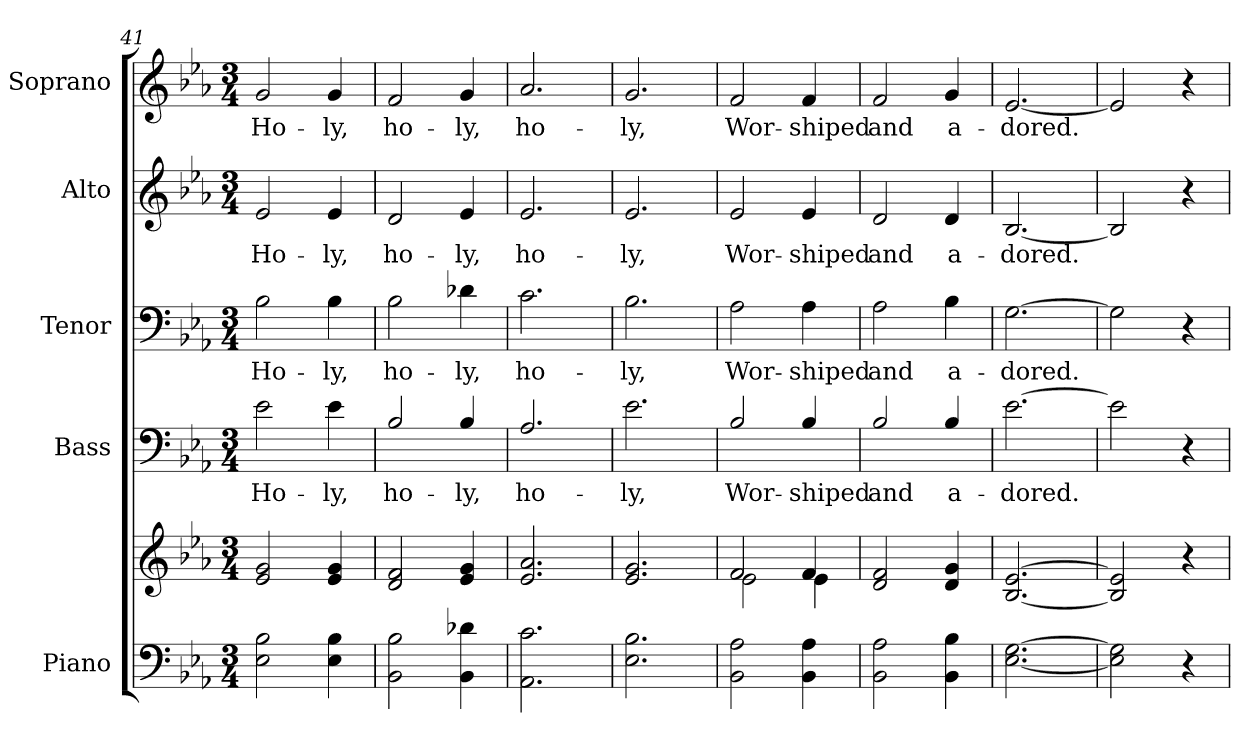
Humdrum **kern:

**kern	**kern	**kern	**text	**kern	**text	**kern	**text	**kern	**text
*part5	*part5	*part4	*part4	*part3	*part3	*part2	*part2	*part1	*part1
*staff6	*staff5	*staff4	*staff4	*staff3	*staff3	*staff2	*staff2	*staff1	*staff1
*I"Piano	*	*I"Bass	*	*I"Tenor	*	*I"Alto	*	*I"Soprano	*
*I'Pno.	*	*I'B.	*	*I'T.	*	*I'A.	*	*I'S.	*
!!LO:PB:g=z
*clefF4	*clefG2	*clefF4	*	*clefF4	*	*clefG2	*	*clefG2	*
*	*	*ITrd7c12	*	*	*	*	*	*	*
*k[b-e-a-]	*k[b-e-a-]	*k[b-e-a-]	*	*k[b-e-a-]	*	*k[b-e-a-]	*	*k[b-e-a-]	*
*E-:	*E-:	*E-:	*	*E-:	*	*E-:	*	*E-:	*
*M3/4	*M3/4	*M3/4	*	*M3/4	*	*M3/4	*	*M3/4	*
=41	=41	=41	=41	=41	=41	=41	=41	=41	=41
!	!	!	!LO:LY:b:color=#000000	!	!	!	!	!	!
!	!	!	!	!	!LO:LY:b:color=#000000	!	!	!	!
!	!	!	!	!	!	!	!LO:LY:b:color=#000000	!	!
!	!	!	!	!	!	!	!	!	!LO:LY:b:color=#000000
2E-i\ 2B-i	2e-i/ 2gi	2E-i\	Ho-	2B-i\	Ho-	2e-i/	Ho-	2gi/	Ho-
!	!	!	!LO:LY:b:color=#000000	!	!	!	!	!	!
!	!	!	!	!	!LO:LY:b:color=#000000	!	!	!	!
!	!	!	!	!	!	!	!LO:LY:b:color=#000000	!	!
!	!	!	!	!	!	!	!	!	!LO:LY:b:color=#000000
4E-i\ 4B-i	4e-i/ 4gi	4E-i\	-ly,	4B-i\	-ly,	4e-i/	-ly,	4gi/	-ly,
=42	=42	=42	=42	=42	=42	=42	=42	=42	=42
!	!	!	!LO:LY:b:color=#000000	!	!	!	!	!	!
!	!	!	!	!	!LO:LY:b:color=#000000	!	!	!	!
!	!	!	!	!	!	!	!LO:LY:b:color=#000000	!	!
!	!	!	!	!	!	!	!	!	!LO:LY:b:color=#000000
2BB-i\ 2B-i	2di/ 2fi	2BB-i/	ho-	2B-i\	ho-	2di/	ho-	2fi/	ho-
!	!	!	!LO:LY:b:color=#000000	!	!	!	!	!	!
!	!	!	!	!	!LO:LY:b:color=#000000	!	!	!	!
!	!	!	!	!	!	!	!LO:LY:b:color=#000000	!	!
!	!	!	!	!	!	!	!	!	!LO:LY:b:color=#000000
4BB-i\ 4d-Xi	4e-i/ 4gi	4BB-i/	-ly,	4d-Xi\	-ly,	4e-i/	-ly,	4gi/	-ly,
=43	=43	=43	=43	=43	=43	=43	=43	=43	=43
!	!	!	!LO:LY:b:color=#000000	!	!	!	!	!	!
!	!	!	!	!	!LO:LY:b:color=#000000	!	!	!	!
!	!	!	!	!	!	!	!LO:LY:b:color=#000000	!	!
!	!	!	!	!	!	!	!	!	!LO:LY:b:color=#000000
2.AA-i\ 2.ci	2.e-i/ 2.a-i	2.AA-i/	ho-	2.ci\	ho-	2.e-i/	ho-	2.a-i/	ho-
=44	=44	=44	=44	=44	=44	=44	=44	=44	=44
!	!	!	!LO:LY:b:color=#000000	!	!	!	!	!	!
!	!	!	!	!	!LO:LY:b:color=#000000	!	!	!	!
!	!	!	!	!	!	!	!LO:LY:b:color=#000000	!	!
!	!	!	!	!	!	!	!	!	!LO:LY:b:color=#000000
2.E-i\ 2.B-i	2.e-i/ 2.gi	2.E-i\	-ly,	2.B-i\	-ly,	2.e-i/	-ly,	2.gi/	-ly,
!!LO:PB:g=z
=45	=45	=45	=45	=45	=45	=45	=45	=45	=45
*	*^	*	*	*	*	*	*	*	*
!	!	!	!	!LO:LY:b:color=#000000	!	!	!	!	!	!
!	!	!	!	!	!	!LO:LY:b:color=#000000	!	!	!	!
!	!	!	!	!	!	!	!	!LO:LY:b:color=#000000	!	!
!	!	!	!	!	!	!	!	!	!	!LO:LY:b:color=#000000
2BB-i\ 2A-i	2fi/	2e-i\	2BB-i/	Wor-	2A-i\	Wor-	2e-i/	Wor-	2fi/	Wor-
!	!	!	!	!LO:LY:b:color=#000000	!	!	!	!	!	!
!	!	!	!	!	!	!LO:LY:b:color=#000000	!	!	!	!
!	!	!	!	!	!	!	!	!LO:LY:b:color=#000000	!	!
!	!	!	!	!	!	!	!	!	!	!LO:LY:b:color=#000000
4BB-i\ 4A-i	4fi/	4e-i\	4BB-i/	-shiped	4A-i\	-shiped	4e-i/	-shiped	4fi/	-shiped
*	*v	*v	*	*	*	*	*	*	*	*
=46	=46	=46	=46	=46	=46	=46	=46	=46	=46
*	*^	*	*	*	*	*	*	*	*
!	!	!	!	!LO:LY:b:color=#000000	!	!	!	!	!	!
*	*v	*v	*	*	*	*	*	*	*	*
*	*^	*	*	*	*	*	*	*	*
!	!	!	!	!	!	!LO:LY:b:color=#000000	!	!	!	!
*	*v	*v	*	*	*	*	*	*	*	*
*	*^	*	*	*	*	*	*	*	*
!	!	!	!	!	!	!	!	!LO:LY:b:color=#000000	!	!
*	*v	*v	*	*	*	*	*	*	*	*
*	*^	*	*	*	*	*	*	*	*
!	!	!	!	!	!	!	!	!	!	!LO:LY:b:color=#000000
*	*v	*v	*	*	*	*	*	*	*	*
2BB-i\ 2A-i	2di/ 2fi	2BB-i/	and	2A-i\	and	2di/	and	2fi/	and
!	!	!	!LO:LY:b:color=#000000	!	!	!	!	!	!
!	!	!	!	!	!LO:LY:b:color=#000000	!	!	!	!
!	!	!	!	!	!	!	!LO:LY:b:color=#000000	!	!
!	!	!	!	!	!	!	!	!	!LO:LY:b:color=#000000
4BB-i\ 4B-i	4di/ 4gi	4BB-i/	a-	4B-i\	a-	4di/	a-	4gi/	a-
=47	=47	=47	=47	=47	=47	=47	=47	=47	=47
!	!	!	!LO:LY:b:color=#000000	!	!	!	!	!	!
!	!	!	!	!	!LO:LY:b:color=#000000	!	!	!	!
!	!	!	!	!	!	!	!LO:LY:b:color=#000000	!	!
!	!	!	!	!	!	!	!	!	!LO:LY:b:color=#000000
[<2.E-i\ [>2.Gi	[<2.B-i/ [>2.e-i	[>2.E-i\	-dored.	[>2.Gi\	-dored.	[<2.B-i/	-dored.	[<2.e-i/	-dored.
=48	=48	=48	=48	=48	=48	=48	=48	=48	=48
2E-i\] 2Gi]	2B-i/] 2e-i]	2E-i\]	.	2Gi\]	.	2B-i/]	.	2e-i/]	.
4r	4r	4r	.	4r	.	4r	.	4r	.
=	=	=	=	=	=	=	=	=	=
*-	*-	*-	*-	*-	*-	*-	*-	*-	*-
